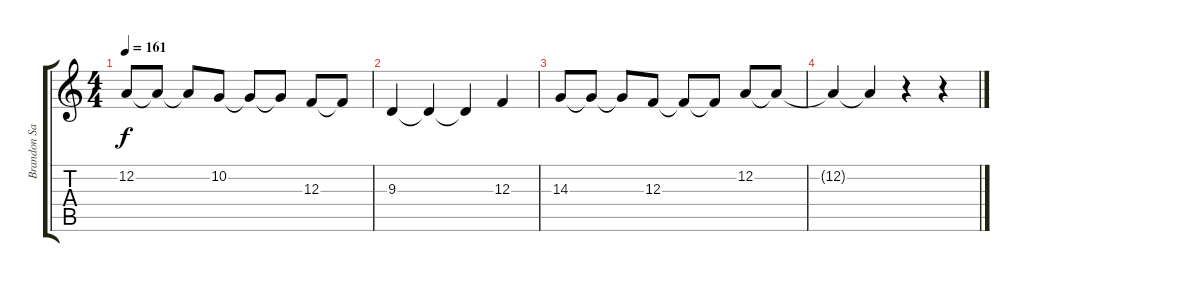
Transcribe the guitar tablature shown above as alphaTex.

\track ("Brandon Saller (Vox)" "Brandon Sa") {instrument altosax}
\staff {score tabs}
\tuning (D4 A3 F3 C3 G2 C2) {hide}
\ts (4 4)
\tempo 161
\clef g2
\ks c
12.2.8{dy f} 12.2{t}.8 12.2{t}.8 10.2.8 10.2{t}.8 10.2{t}.8 12.3.8 12.3{t}.8 |
9.3.4 9.3{t}.4 9.3{t}.4 12.3.4 |
14.3.8 14.3{t}.8 14.3{t}.8 12.3.8 12.3{t}.8 12.3{t}.8 12.2.8 12.2{t}.8 |
12.2{t}.4 12.2{t}.4 r.4 r.4
